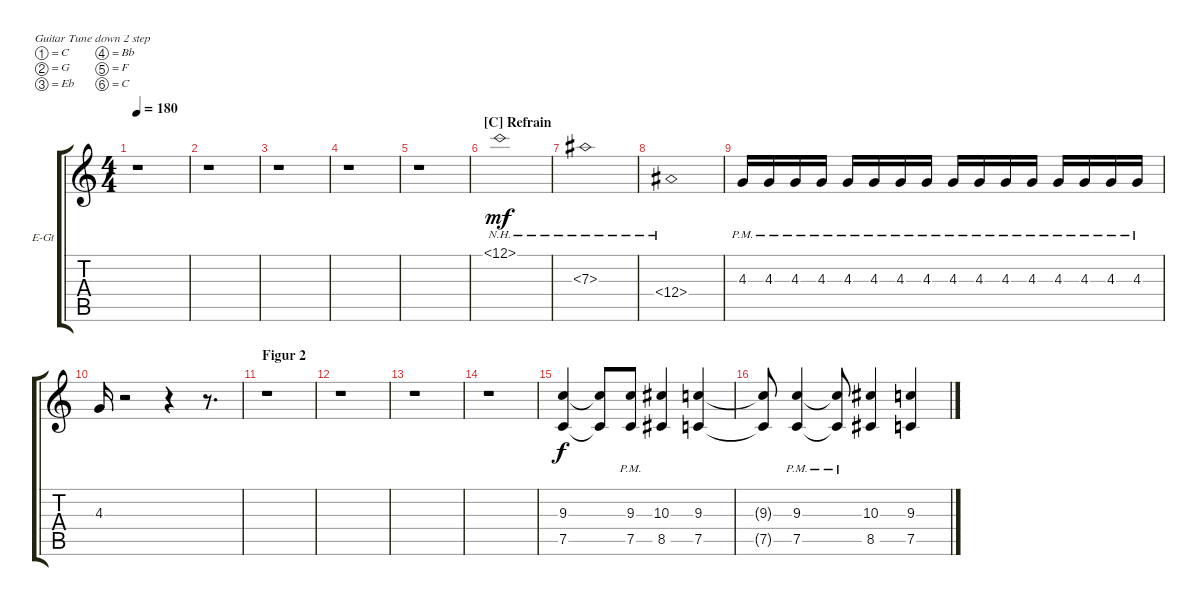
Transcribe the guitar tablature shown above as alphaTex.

\defaultSystemsLayout 4
\bracketExtendMode groupsimilarinstruments
\firstSystemTrackNameOrientation horizontal
\otherSystemsTrackNameOrientation horizontal
\track ("Electric Guitar" "E-Gt") {instrument distortionguitar}
\staff {score tabs}
\tuning (C4 G3 Eb3 Bb2 F2 C2)
\ts (4 4)
\tempo 180
\clef g2
\ks c
r.1{dy mf} |
r.1 |
r.1 |
r.1 |
r.1 |
\section ("C" "Refrain")
12.1{nh}.1 |
7.3{nh}.1 |
6.4{nh}.1 |
4.3{pm}.16 4.3{pm}.16 4.3{pm}.16 4.3{pm}.16 4.3{pm}.16 4.3{pm}.16 4.3{pm}.16 4.3{pm}.16 4.3{pm}.16 4.3{pm}.16 4.3{pm}.16 4.3{pm}.16 4.3{pm}.16 4.3{pm}.16 4.3{pm}.16 4.3{pm}.16 |
4.3.16 r.2 r.4 r.8{d} |
\section ("" "Figur 2")
r.1 |
r.1 |
r.1 |
r.1 |
(7.5 9.3).4{dy f} (9.3{t} 7.5{t}).8 (7.5{pm} 9.3{pm}).8 (8.5 10.3).4 (7.5 9.3).4 |
(7.5{t} 9.3{t}).8 (9.3{pm} 7.5{pm}).4 (7.5{pm t} 9.3{pm t}).8 (8.5 10.3).4 (7.5 9.3).4
